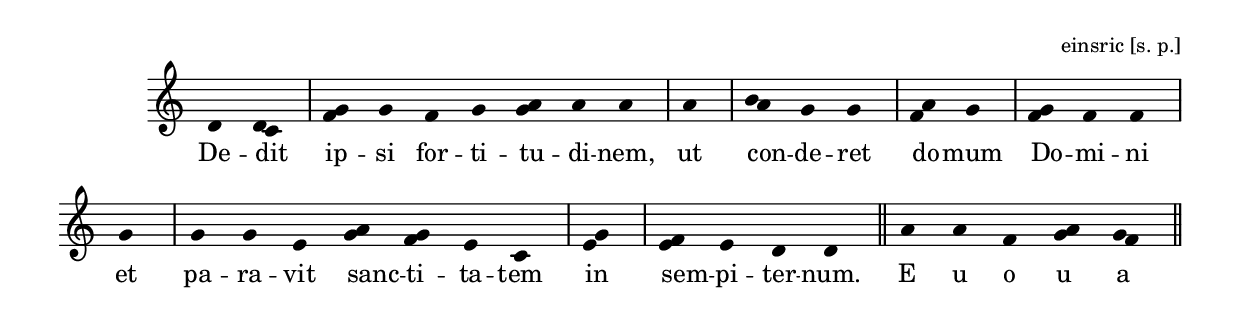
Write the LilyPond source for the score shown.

\version "2.19.32"

\include "../lib/synopsis.ily"

\score {
  \transpose c c' {
    \plainchant
    d4 \melisma { d c } \bar "|" \melisma { f g } g f g \melisma { g a } a a \bar "|"
    a \bar "|" \melisma { b a } g g \bar "|" \melisma { f a } g \bar "|" \melisma { f g } f f \bar "|"
    g \bar "|" g g e \melisma { g a } \melisma { f g } e c \bar "|"
    \melisma { e g } \bar "|" \melisma { e f } e d d \bar "||"
    a a f \melisma { g a } \melisma { g f } \bar "||"
  }
  \addlyrics {
    De -- dit ip -- si for -- ti -- tu -- di -- nem,
    ut con -- de -- ret do -- mum Do -- mi -- ni
    et pa -- ra -- vit sanc -- ti -- ta -- tem
    in sem -- pi -- ter -- num.
    E u o u a "e 1."
  }
  \header {
    quid = "antiphona"
    fontes = "einsric [s. p.]"
  }
}

%{
\score {
  \transpose c c' {
    \plainchant

  }
  \addlyrics {

  }
  \header {
    fontes = ""
  }
}
%}